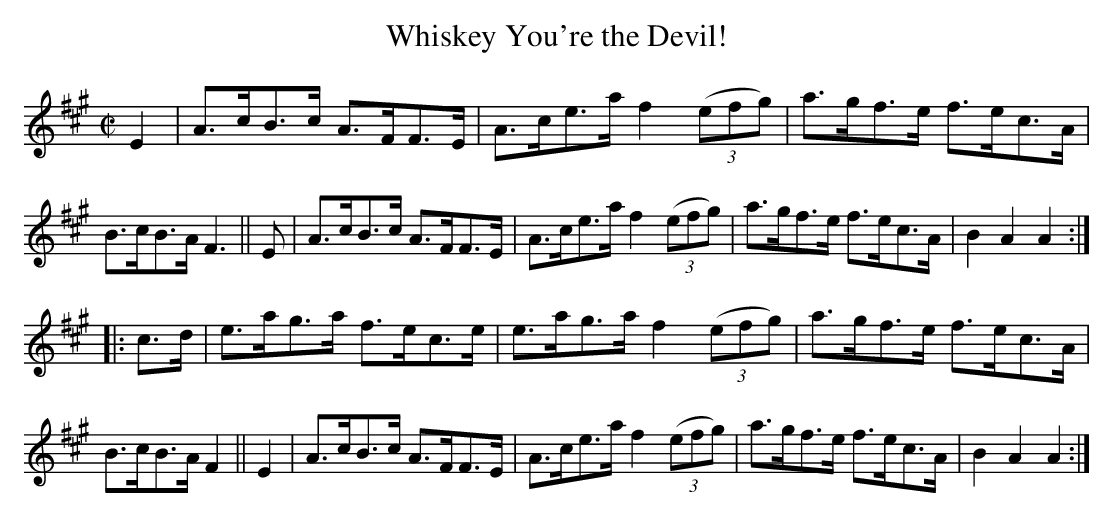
X:1
T: Whiskey You're the Devil!
M: C|
L: 1/8
K: A
E2 |\
A>cB>c A>FF>E | A>ce>a f2(3(efg) | a>gf>e f>ec>A | B>cB>A F3 ||\
E | A>cB>c A>FF>E | A>ce>a f2(3(efg) | a>gf>e f>ec>A | B2A2A2 :|
|: c>d |\
e>ag>a f>ec>e | e>ag>a f2(3(efg) | a>gf>e f>ec>A | B>cB>A F2 ||\
E2 | A>cB>c A>FF>E | A>ce>a f2(3(efg) | a>gf>e f>ec>A | B2A2A2 :|
